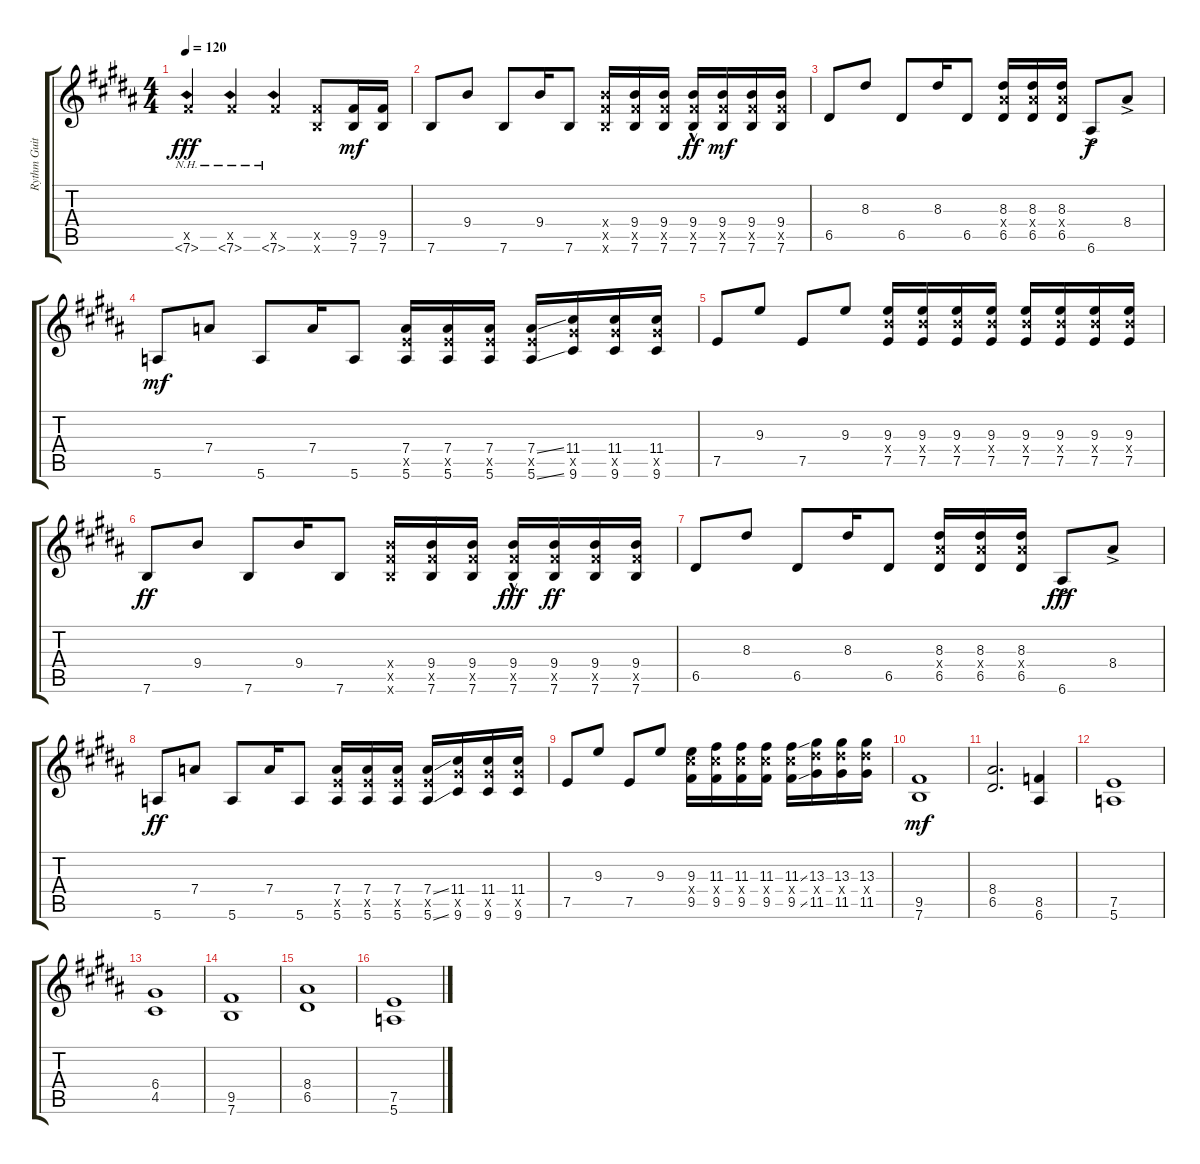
\track ("Rythm Guitar" "Rythm Guit") {instrument distortionguitar}
\staff {score tabs}
\tuning (E4 B3 G3 D3 A2 E2) {hide}
\ts (4 4)
\tempo 120
\clef g2
\ks b
(9.5{x} 7.6{nh}).4{dy fff instrument distortionguitar} (9.5{x} 7.6{nh}).4 (9.5{x} 7.6{nh}).4 (9.5{x} 7.6{x}).8 (9.5 7.6).16{dy mf} (9.5 7.6).16 |
\ks g#minor
7.6.8 9.4.8 7.6.8 9.4.16 7.6.8 (9.4{x} 9.5{x} 7.6{x}).16 (9.4 9.5{x} 7.6).16 (9.4 9.5{x} 7.6).16 (9.4{hac} 9.5{hac x} 7.6{hac}).16{dy ff} (9.4 9.5{x} 7.6).16{dy mf} (9.4 9.5{x} 7.6).16 (9.4 9.5{x} 7.6).16 |
6.5.8 8.3.8 6.5.8 8.3.16 6.5.8 (8.3 8.4{x} 6.5).16 (8.3 8.4{x} 6.5).16 (8.3 8.4{x} 6.5).16 6.6{ac}.8{dy f} 8.4{ac}.8 |
\ks b
5.6.8{dy mf} 7.4.8 5.6.8 7.4.16 5.6.8 (7.4 7.5{x} 5.6).16 (7.4 7.5{x} 5.6).16 (7.4 7.5{x} 5.6).16 (7.4{ss} 7.5{x} 5.6{ss}).16 (11.4 11.5{x} 9.6).16 (11.4 11.5{x} 9.6).16 (11.4 11.5{x} 9.6).16 |
\ks g#minor
7.5.8 9.3.8 7.5.8 9.3.8 (9.3 9.4{x} 7.5).16 (9.3 9.4{x} 7.5).16 (9.3 9.4{x} 7.5).16 (9.3 9.4{x} 7.5).16 (9.3 9.4{x} 7.5).16 (9.3 9.4{x} 7.5).16 (9.3 9.4{x} 7.5).16 (9.3 9.4{x} 7.5).16 |
\ks b
7.6.8{dy ff} 9.4.8 7.6.8 9.4.16 7.6.8 (9.4{x} 9.5{x} 7.6{x}).16 (9.4 9.5{x} 7.6).16 (9.4 9.5{x} 7.6).16 (9.4{hac} 9.5{hac x} 7.6{hac}).16{dy fff} (9.4 9.5{x} 7.6).16{dy ff} (9.4 9.5{x} 7.6).16 (9.4 9.5{x} 7.6).16 |
\ks g#minor
6.5.8 8.3.8 6.5.8 8.3.16 6.5.8 (8.3 8.4{x} 6.5).16 (8.3 8.4{x} 6.5).16 (8.3 8.4{x} 6.5).16 6.6{ac}.8{dy fff} 8.4{ac}.8 |
5.6.8{dy ff} 7.4.8 5.6.8 7.4.16 5.6.8 (7.4 7.5{x} 5.6).16 (7.4 7.5{x} 5.6).16 (7.4 7.5{x} 5.6).16 (7.4{ss} 7.5{x} 5.6{ss}).16 (11.4 11.5{x} 9.6).16 (11.4 11.5{x} 9.6).16 (11.4 11.5{x} 9.6).16 |
7.5.8 9.3.8 7.5.8 9.3.8 (9.3 11.4{x} 9.5).16 (11.3 11.4{x} 9.5).16 (11.3 11.4{x} 9.5).16 (11.3 11.4{x} 9.5).16 (11.3{ss} 11.4{x} 9.5{ss}).16 (13.3 13.4{x} 11.5).16 (13.3 13.4{x} 11.5).16 (13.3 13.4{x} 11.5).16 |
\ks b
(9.5 7.6).1{dy mf} |
\ks g#minor
(8.4 6.5).2{d} (8.5 6.6).4 |
(7.5 5.6).1 |
(6.4 4.5).1 |
\ks b
(9.5 7.6).1 |
\ks g#minor
(8.4 6.5).1 |
(7.5 5.6).1
